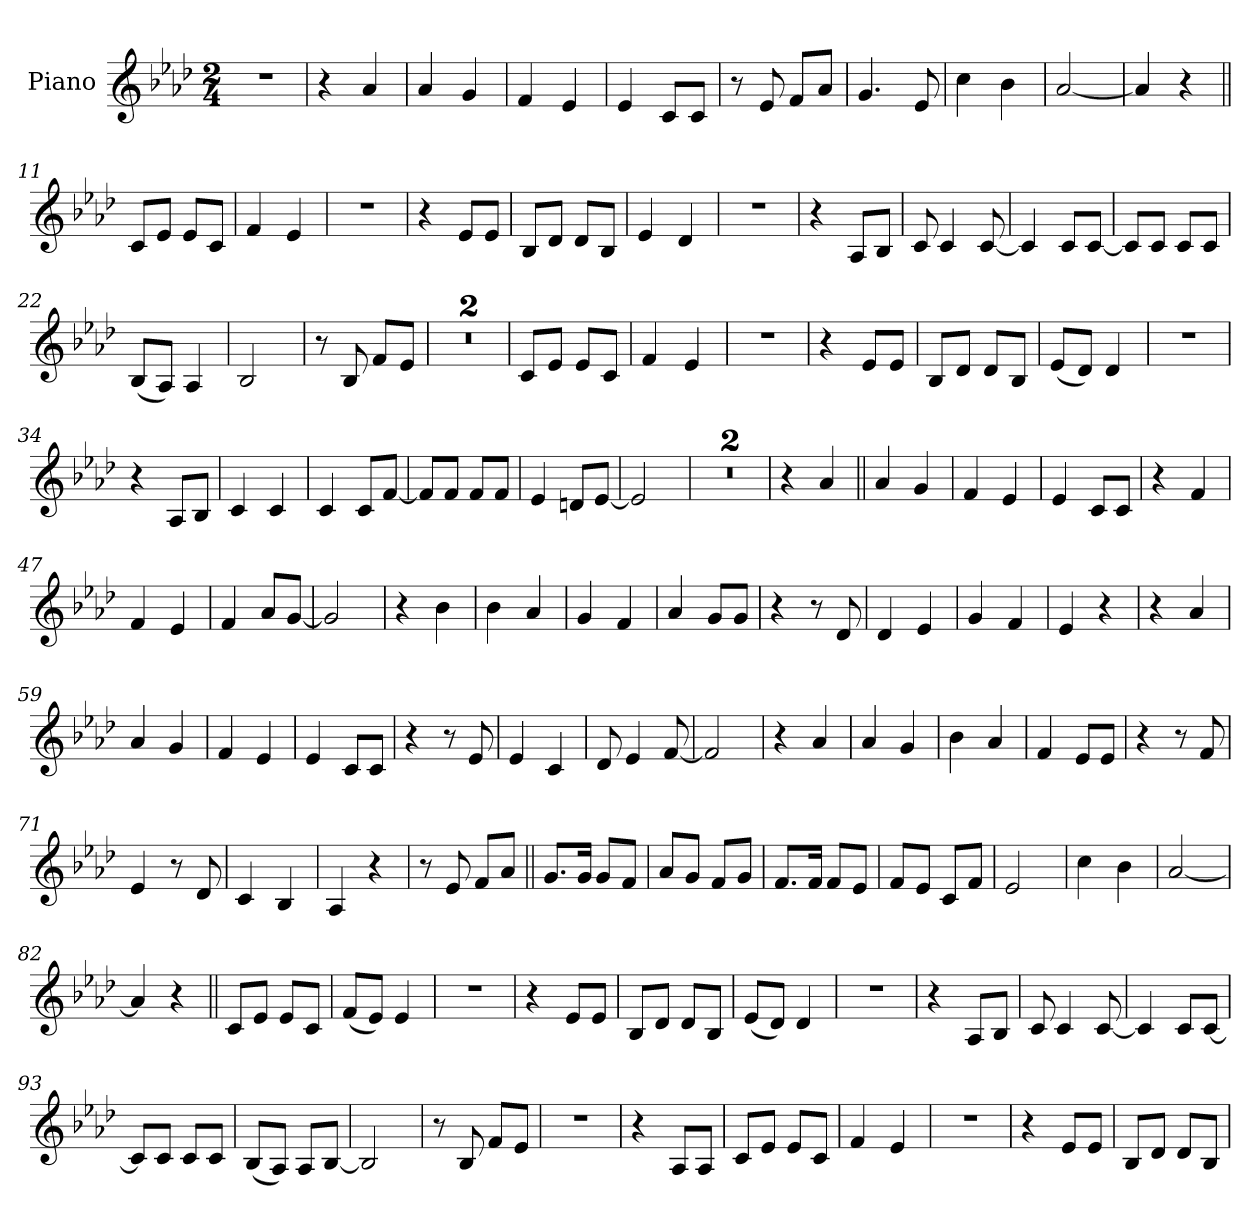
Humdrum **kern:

**kern
*part1
*staff1
*I"Piano
*I'Pno.
*clefG2
*k[b-e-a-d-]
*M2/4
=1
2r
=2
4r
4a-!
=3
4a-!
4g!
=4
4f!
4e-!
=5
4e-!
8c!L
8c!J
=6
8r
8e-!
8f!L
8a-!J
=7
4.g!
8e-!
=8
4cc!
4b-!
=9
[2a-!
=10
4a-!]
4r
=11||
8cL
8e-J
8e-L
8cJ
=12
4f
4e-
=13
2r
=14
4r
8e-L
8e-J
=15
8B-L
8d-J
8d-L
8B-J
=16
4e-
4d-
=17
2r
=18
4r
8A-L
8B-J
=19
8c
4c
[8c
=20
4c]
8cL
[8cJ
=21
8cL]
8cJ
8cL
8cJ
=22
(<8B-L
8A-J)
4A-
=23
2B-
=24
8r
8B-
8fL
8e-J
=25
2r
=26
2r
=27
8cL
8e-J
8e-L
8cJ
=28
4f
4e-
=29
2r
=30
4r
8e-L
8e-J
=31
8B-L
8d-J
8d-L
8B-J
=32
(<8e-L
8d-J)
4d-
=33
2r
=34
4r
8A-L
8B-J
=35
4c
4c
=36
4c
8cL
[8fJ
=37
8fL]
8fJ
8fL
8fJ
=38
4e-
8dnL
[8e-J
=39
2e-]
=40
2r
=41
2r
=42
4r
4a-
=43||
4a-
4g
=44
4f
4e-
=45
4e-
8cL
8cJ
=46
4r
4f
=47
4f
4e-
=48
4f
8a-L
[8gJ
=49
2g]
=50
4r
4b-
=51
4b-
4a-
=52
4g
4f
=53
4a-
8gL
8gJ
=54
4r
8r
8d-
=55
4d-
4e-
=56
4g
4f
=57
4e-
4r
=58
4r
4a-
=59
4a-
4g
=60
4f
4e-
=61
4e-
8cL
8cJ
=62
4r
8r
8e-
=63
4e-
4c
=64
8d-
4e-
[8f
=65
2f]
=66
4r
4a-
=67
4a-
4g
=68
4b-
4a-
=69
4f
8e-L
8e-J
=70
4r
8r
8f
=71
4e-
8r
8d-
=72
4c
4B-
=73
4A-
4r
=74
8r
8e-!
8f!L
8a-!J
=75||
8.g!L
16g!Jk
8g!L
8f!J
=76
8a-!L
8g!J
8f!L
8g!J
=77
8.f!L
16f!Jk
8f!L
8e-!J
=78
8f!L
8e-!J
8c!L
8f!J
=79
2e-!
=80
4cc!
4b-!
=81
[2a-!
=82
4a-!]
4r
=83||
8cL
8e-J
8e-L
8cJ
=84
(<8fL
8e-J)
4e-
=85
2r
=86
4r
8e-L
8e-J
=87
8B-L
8d-J
8d-L
8B-J
=88
(<8e-L
8d-J)
4d-
=89
2r
=90
4r
8A-L
8B-J
=91
8c
4c
[8c
=92
4c]
8cL
[8cJ
=93
8cL]
8cJ
8cL
8cJ
=94
(<8B-L
8A-J)
8A-L
[8B-J
=95
2B-]
=96
8r
8B-
8fL
8e-J
=97
2r
=98
4r
8A-L
8A-J
=99
8cL
8e-J
8e-L
8cJ
=100
4f
4e-
=101
2r
=102
4r
8e-L
8e-J
=103
8B-L
8d-J
8d-L
8B-J
=
*-
